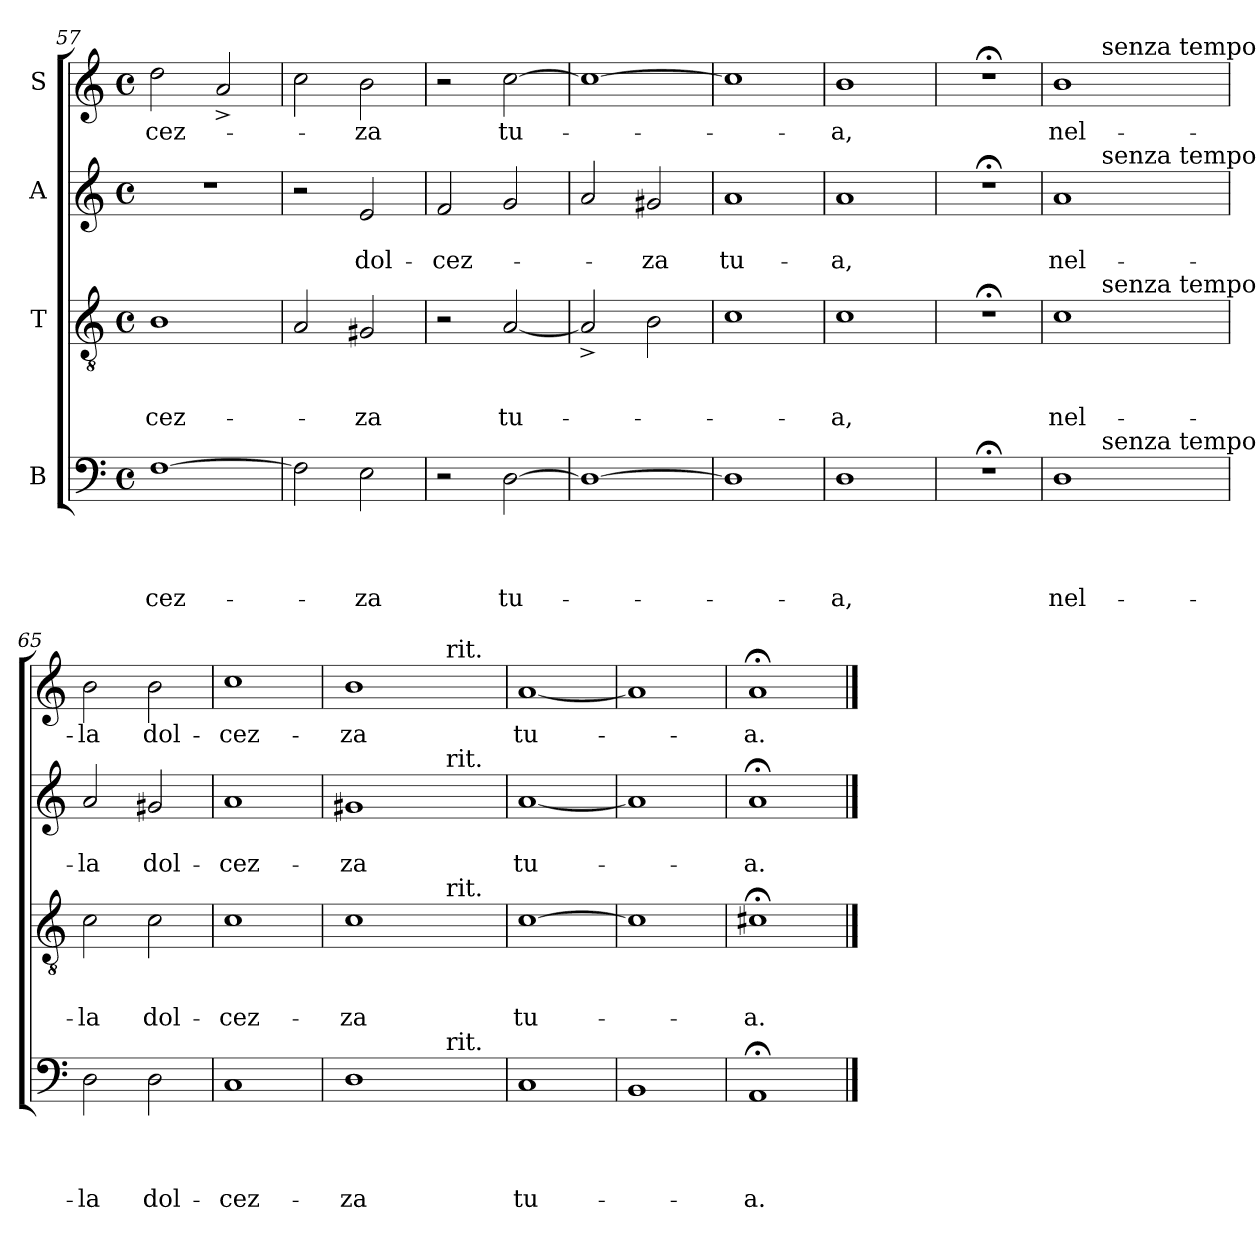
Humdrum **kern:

**kern	**text	**text	**text	**text	**kern	**text	**text	**text	**kern	**text	**text	**kern	**text
*part4	*part4	*part4	*part4	*part4	*part3	*part3	*part3	*part3	*part2	*part2	*part2	*part1	*part1
*staff4	*staff4	*staff4	*staff4	*staff4	*staff3	*staff3	*staff3	*staff3	*staff2	*staff2	*staff2	*staff1	*staff1
*I"B	*	*	*	*	*I"T	*	*	*	*I"A	*	*	*I"S	*
!!LO:LB:g=z
*clefF4	*	*	*	*	*clefGv2	*	*	*	*clefG2	*	*	*clefG2	*
*k[]	*	*	*	*	*k[]	*	*	*	*k[]	*	*	*k[]	*
*C:	*	*	*	*	*C:	*	*	*	*C:	*	*	*C:	*
*M4/4	*	*	*	*	*M4/4	*	*	*	*M4/4	*	*	*M4/4	*
*met(c)	*	*	*	*	*met(c)	*	*	*	*met(c)	*	*	*met(c)	*
=57	=57	=57	=57	=57	=57	=57	=57	=57	=57	=57	=57	=57	=57
!	!	!	!	!LO:LY:b	!	!	!	!LO:LY:b	!	!	!	!	!LO:LY:b
[>1F	.	.	.	-cez-	1B	.	.	-cez-	1r	.	.	2dd\	-cez-
.	.	.	.	.	.	.	.	.	.	.	.	2a^</	.
=58	=58	=58	=58	=58	=58	=58	=58	=58	=58	=58	=58	=58	=58
2F\]	.	.	.	.	2A/	.	.	.	2r	.	.	2cc\	.
!	!	!	!	!LO:LY:b	!	!	!	!LO:LY:b	!	!	!LO:LY:b	!	!LO:LY:b
2E\	.	.	.	-za	2G#X/	.	.	-za	2e/	.	dol-	2b\	-za
=59	=59	=59	=59	=59	=59	=59	=59	=59	=59	=59	=59	=59	=59
!	!	!	!	!	!	!	!	!	!	!	!LO:LY:b	!	!
2r	.	.	.	.	2r	.	.	.	2f/	.	-cez-	2r	.
!	!	!	!	!LO:LY:b	!	!	!	!LO:LY:b	!	!	!	!	!LO:LY:b
[>2D\	.	.	.	tu-	[<2A/	.	.	tu-	2g/	.	.	[>2cc\	tu-
=60	=60	=60	=60	=60	=60	=60	=60	=60	=60	=60	=60	=60	=60
1D_	.	.	.	.	2A^</]	.	.	.	2a/	.	.	1cc_	.
!	!	!	!	!	!	!	!	!	!	!	!LO:LY:b	!	!
.	.	.	.	.	2B\	.	.	.	2g#X/	.	-za	.	.
=61	=61	=61	=61	=61	=61	=61	=61	=61	=61	=61	=61	=61	=61
!	!	!	!	!	!	!	!	!	!	!	!LO:LY:b	!	!
1D]	.	.	.	.	1c	.	.	.	1a	.	tu-	1cc]	.
=62	=62	=62	=62	=62	=62	=62	=62	=62	=62	=62	=62	=62	=62
!	!	!	!	!LO:LY:b	!	!	!	!LO:LY:b	!	!	!LO:LY:b	!	!LO:LY:b
1D	.	.	.	-a,	1c	.	.	-a,	1a	.	-a,	1b	-a,
=63	=63	=63	=63	=63	=63	=63	=63	=63	=63	=63	=63	=63	=63
1r;<	.	.	.	.	1r;<	.	.	.	1r;<	.	.	1r;<	.
=64	=64	=64	=64	=64	=64	=64	=64	=64	=64	=64	=64	=64	=64
!	!	!	!	!LO:LY:b	!	!	!	!LO:LY:b	!	!	!LO:LY:b	!	!LO:LY:b
*^	*	*	*	*	*^	*	*	*	*^	*	*	*^	*
1D	8ryy	.	.	.	nel-	1c	8ryy	.	.	nel-	1a	8ryy	.	nel-	1b	8ryy	nel-
.	32ryy	.	.	.	.	.	32ryy	.	.	.	.	32ryy	.	.	.	32ryy	.
!	!	!	!	!	!	!	!	!	!	!	!	!	!	!	!	!LO:TX:a:t= senza tempo	!
!	!	!	!	!	!	!	!	!	!	!	!	!LO:TX:a:t= senza tempo	!	!	!	!	!
!	!	!	!	!	!	!	!LO:TX:a:t= senza tempo	!	!	!	!	!	!	!	!	!	!
!	!LO:TX:a:t= senza tempo	!	!	!	!	!	!	!	!	!	!	!	!	!	!	!	!
.	2ryy	.	.	.	.	.	2ryy	.	.	.	.	2ryy	.	.	.	2ryy	.
.	4ryy	.	.	.	.	.	4ryy	.	.	.	.	4ryy	.	.	.	4ryy	.
.	16.ryy	.	.	.	.	.	16.ryy	.	.	.	.	16.ryy	.	.	.	16.ryy	.
=65	=65	=65	=65	=65	=65	=65	=65	=65	=65	=65	=65	=65	=65	=65	=65	=65	=65
!	!	!	!	!	!LO:LY:b	!	!	!	!	!LO:LY:b	!	!	!	!LO:LY:b	!	!	!LO:LY:b
*v	*v	*	*	*	*	*	*	*	*	*	*v	*v	*	*	*v	*v	*
*	*	*	*	*	*v	*v	*	*	*	*	*	*	*	*
2D\	.	.	.	-la	2c\	.	.	-la	2a/	.	-la	2b\	-la
!	!	!	!	!LO:LY:b	!	!	!	!LO:LY:b	!	!	!LO:LY:b	!	!LO:LY:b
2D\	.	.	.	dol-	2c\	.	.	dol-	2g#X/	.	dol-	2b\	dol-
=66	=66	=66	=66	=66	=66	=66	=66	=66	=66	=66	=66	=66	=66
!	!	!	!	!LO:LY:b	!	!	!	!LO:LY:b	!	!	!LO:LY:b	!	!LO:LY:b
1C	.	.	.	-cez-	1c	.	.	-cez-	1a	.	-cez-	1cc	-cez-
=67	=67	=67	=67	=67	=67	=67	=67	=67	=67	=67	=67	=67	=67
!	!	!	!	!LO:LY:b	!	!	!	!LO:LY:b	!	!	!LO:LY:b	!	!LO:LY:b
*^	*	*	*	*	*^	*	*	*	*^	*	*	*^	*
1D	2ryy	.	.	.	-za	1c	2ryy	.	.	-za	1g#X	2ryy	.	-za	1b	2ryy	-za
.	8.ryy	.	.	.	.	.	8.ryy	.	.	.	.	8.ryy	.	.	.	8.ryy	.
!	!	!	!	!	!	!	!	!	!	!	!	!	!	!	!	!LO:TX:a:t=rit.	!
!	!	!	!	!	!	!	!	!	!	!	!	!LO:TX:a:t=rit.	!	!	!	!	!
!	!	!	!	!	!	!	!LO:TX:a:t=rit.	!	!	!	!	!	!	!	!	!	!
!	!LO:TX:a:t=rit.	!	!	!	!	!	!	!	!	!	!	!	!	!	!	!	!
.	4ryy	.	.	.	.	.	4ryy	.	.	.	.	4ryy	.	.	.	4ryy	.
.	16ryy	.	.	.	.	.	16ryy	.	.	.	.	16ryy	.	.	.	16ryy	.
=68	=68	=68	=68	=68	=68	=68	=68	=68	=68	=68	=68	=68	=68	=68	=68	=68	=68
!	!	!	!	!	!LO:LY:b	!	!	!	!	!LO:LY:b	!	!	!	!LO:LY:b	!	!	!LO:LY:b
*v	*v	*	*	*	*	*	*	*	*	*	*v	*v	*	*	*v	*v	*
*	*	*	*	*	*v	*v	*	*	*	*	*	*	*	*
1C	.	.	.	tu-	[>1c	.	.	tu-	[<1a	.	tu-	[<1a	tu-
=69	=69	=69	=69	=69	=69	=69	=69	=69	=69	=69	=69	=69	=69
1BB	.	.	.	.	1c]	.	.	.	1a]	.	.	1a]	.
=70	=70	=70	=70	=70	=70	=70	=70	=70	=70	=70	=70	=70	=70
!	!	!	!	!LO:LY:b	!	!	!	!LO:LY:b	!	!	!LO:LY:b	!	!LO:LY:b
1AA;	.	.	.	-a.	1c#X;<	.	.	-a.	1a;	.	-a.	1a;	-a.
==	==	==	==	==	==	==	==	==	==	==	==	==	==
*-	*-	*-	*-	*-	*-	*-	*-	*-	*-	*-	*-	*-	*-
